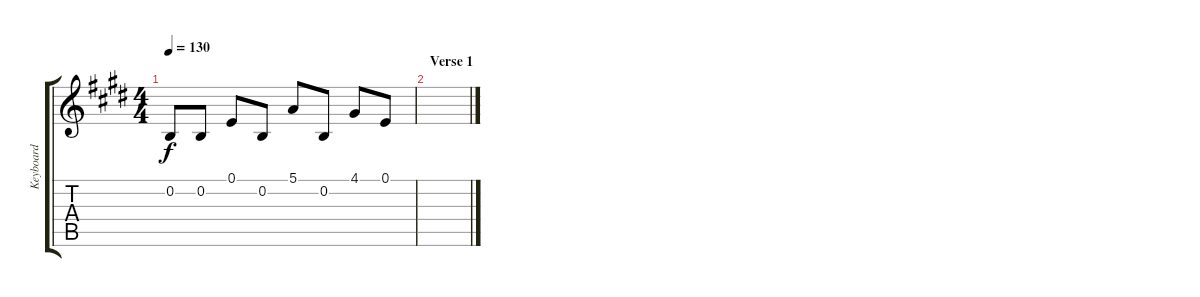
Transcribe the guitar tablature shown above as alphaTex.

\track ("Keyboard" "Keyboard") {instrument vibraphone}
\staff {score tabs}
\tuning (E4 B3 G3 D3 A2 E2) {hide}
\ts (4 4)
\tempo 130
\clef g2
\ks e
0.2.8{dy f} 0.2.8 0.1.8 0.2.8 5.1.8 0.2.8 4.1.8 0.1.8 |
\section ("" "Verse 1")
